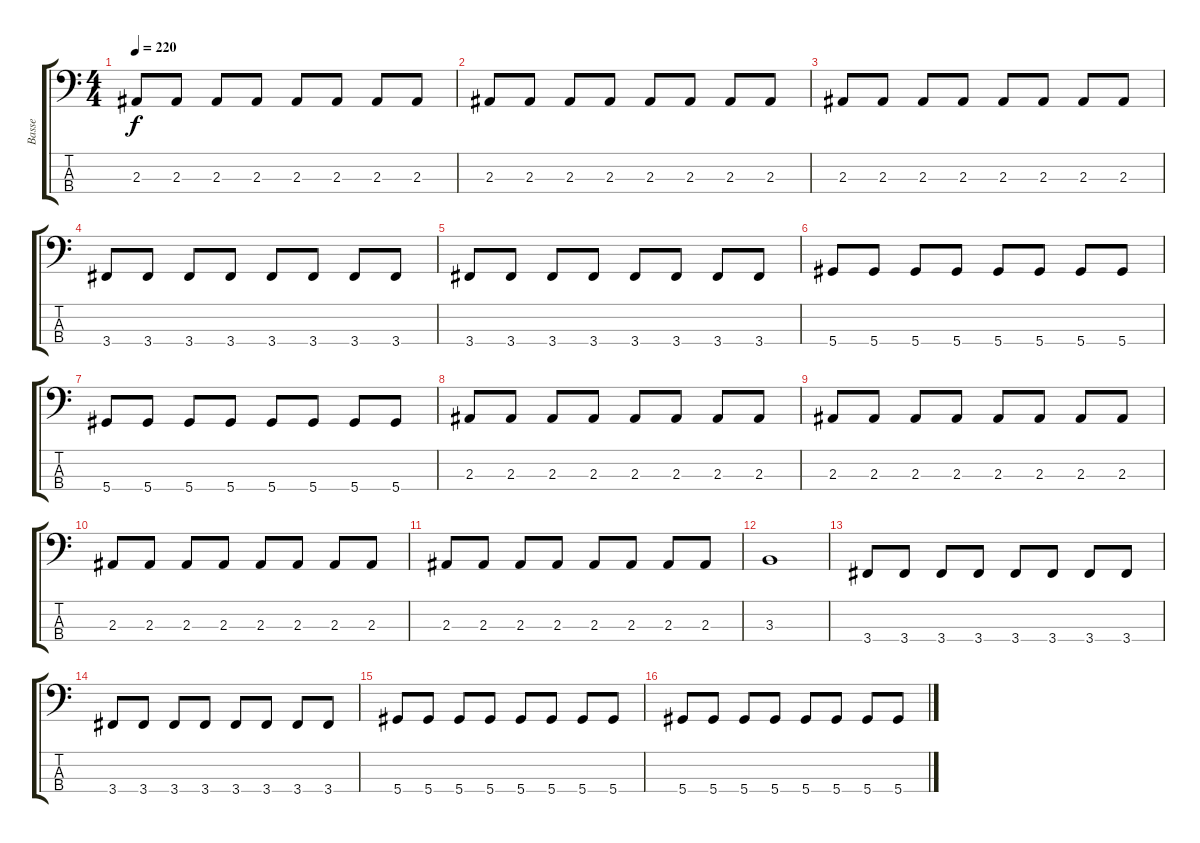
\track ("Basse" "Basse") {instrument electricbassfinger}
\staff {score tabs}
\tuning (Gb2 Db2 Ab1 Eb1) {hide}
\ts (4 4)
\tempo 220
\clef f4
\ks c
2.3.8{dy f} 2.3.8 2.3.8 2.3.8 2.3.8 2.3.8 2.3.8 2.3.8 |
2.3.8 2.3.8 2.3.8 2.3.8 2.3.8 2.3.8 2.3.8 2.3.8 |
2.3.8 2.3.8 2.3.8 2.3.8 2.3.8 2.3.8 2.3.8 2.3.8 |
3.4.8 3.4.8 3.4.8 3.4.8 3.4.8 3.4.8 3.4.8 3.4.8 |
3.4.8 3.4.8 3.4.8 3.4.8 3.4.8 3.4.8 3.4.8 3.4.8 |
5.4.8 5.4.8 5.4.8 5.4.8 5.4.8 5.4.8 5.4.8 5.4.8 |
5.4.8 5.4.8 5.4.8 5.4.8 5.4.8 5.4.8 5.4.8 5.4.8 |
2.3.8 2.3.8 2.3.8 2.3.8 2.3.8 2.3.8 2.3.8 2.3.8 |
2.3.8 2.3.8 2.3.8 2.3.8 2.3.8 2.3.8 2.3.8 2.3.8 |
2.3.8 2.3.8 2.3.8 2.3.8 2.3.8 2.3.8 2.3.8 2.3.8 |
2.3.8 2.3.8 2.3.8 2.3.8 2.3.8 2.3.8 2.3.8 2.3.8 |
3.3.1 |
3.4.8 3.4.8 3.4.8 3.4.8 3.4.8 3.4.8 3.4.8 3.4.8 |
3.4.8 3.4.8 3.4.8 3.4.8 3.4.8 3.4.8 3.4.8 3.4.8 |
5.4.8 5.4.8 5.4.8 5.4.8 5.4.8 5.4.8 5.4.8 5.4.8 |
5.4.8 5.4.8 5.4.8 5.4.8 5.4.8 5.4.8 5.4.8 5.4.8
